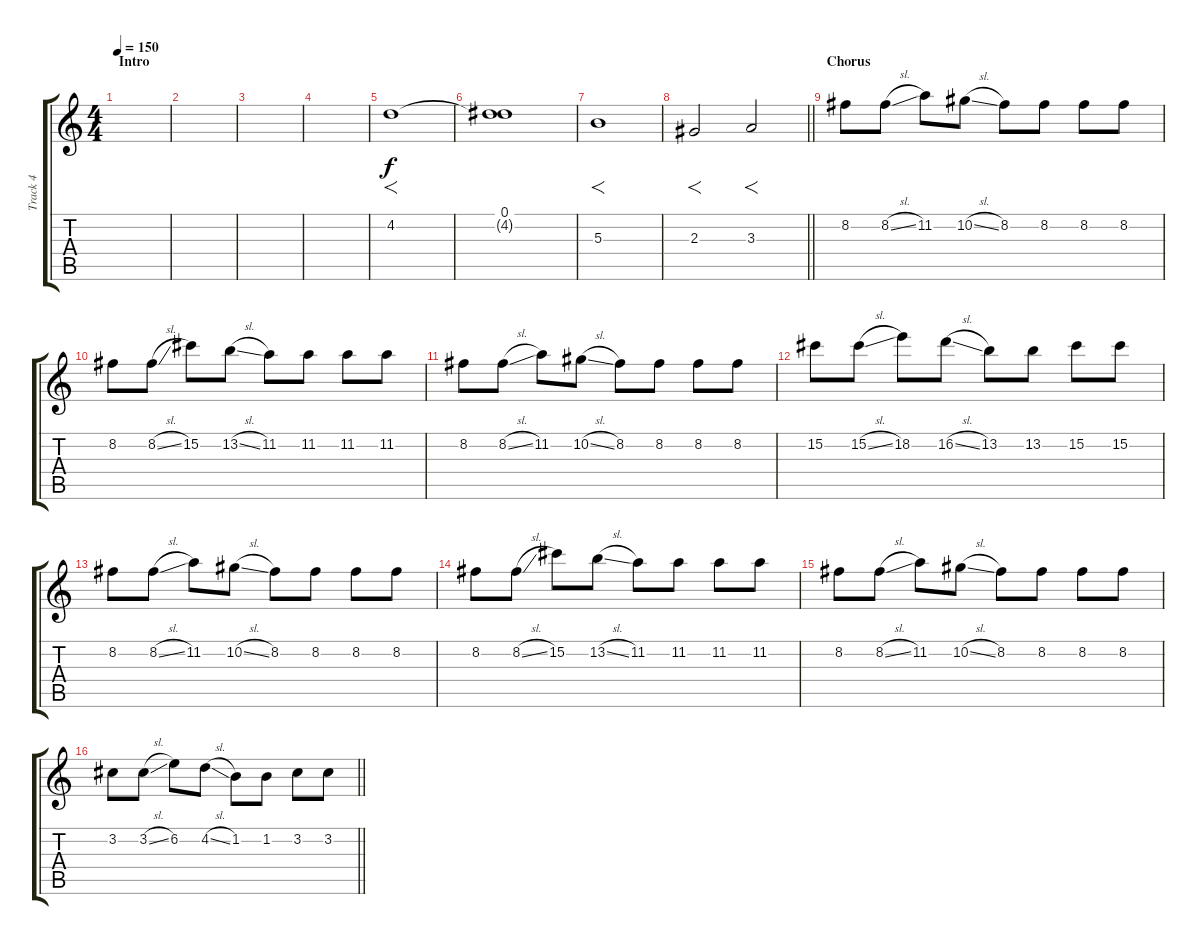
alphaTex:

\track ("Track 4" "Track 4") {instrument overdrivenguitar}
\staff {score tabs}
\tuning (Eb4 Bb3 Gb3 Db3 Ab2 Db2) {hide}
\ts (4 4)
\section ("" "Intro")
\tempo 150
\clef g2
\ks c
|
|
|
|
4.2.1{f} |
(0.1 4.2{t}).1 |
5.3.1{f} |
\barLineRight lightlight
2.3.2{f} 3.3.2{f} |
\section ("" "Chorus")
8.2.8 8.2{sl}.8 11.2.8 10.2{sl}.8 8.2.8 8.2.8 8.2.8 8.2.8 |
8.2.8 8.2{sl}.8 15.2.8 13.2{sl}.8 11.2.8 11.2.8 11.2.8 11.2.8 |
8.2.8 8.2{sl}.8 11.2.8 10.2{sl}.8 8.2.8 8.2.8 8.2.8 8.2.8 |
15.2.8 15.2{sl}.8 18.2.8 16.2{sl}.8 13.2.8 13.2.8 15.2.8 15.2.8 |
8.2.8 8.2{sl}.8 11.2.8 10.2{sl}.8 8.2.8 8.2.8 8.2.8 8.2.8 |
8.2.8 8.2{sl}.8 15.2.8 13.2{sl}.8 11.2.8 11.2.8 11.2.8 11.2.8 |
8.2.8 8.2{sl}.8 11.2.8 10.2{sl}.8 8.2.8 8.2.8 8.2.8 8.2.8 |
\barLineRight lightlight
3.2.8 3.2{sl}.8 6.2.8 4.2{sl}.8 1.2.8 1.2.8 3.2.8 3.2.8
